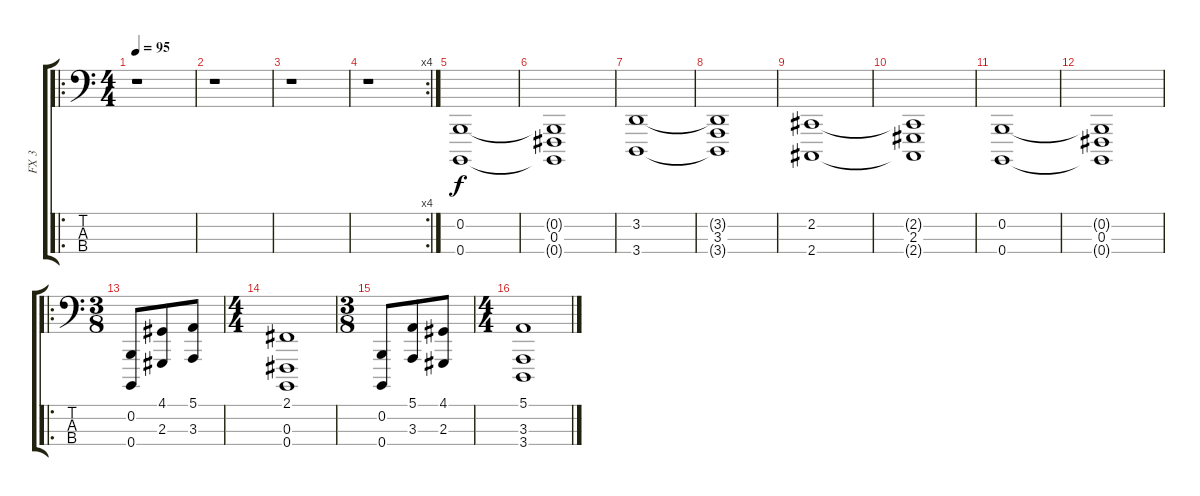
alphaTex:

\track ("FX 3" "FX 3") {instrument voiceoohs}
\staff {score tabs}
\tuning (E2 B1 Gb1 B0) {hide}
\ro
\ts (4 4)
\tempo 95
\clef f4
\ks c
r.1{dy f} |
r.1 |
r.1 |
\rc 4
r.1 |
(0.2 0.4).1 |
(0.2{t} 0.3 0.4{t}).1 |
(3.2 3.4).1 |
(3.2{t} 3.3 3.4{t}).1 |
(2.2 2.4).1 |
(2.2{t} 2.3 2.4{t}).1 |
(0.2 0.4).1 |
(0.2{t} 0.3 0.4{t}).1 |
\ro
\ts (3 8)
(0.2 0.4).8 (4.1 2.3).8 (5.1 3.3).8 |
\ts (4 4)
(2.1 0.3 0.4).1 |
\ts (3 8)
(0.2 0.4).8 (5.1 3.3).8 (4.1 2.3).8 |
\ts (4 4)
(5.1 3.3 3.4).1
